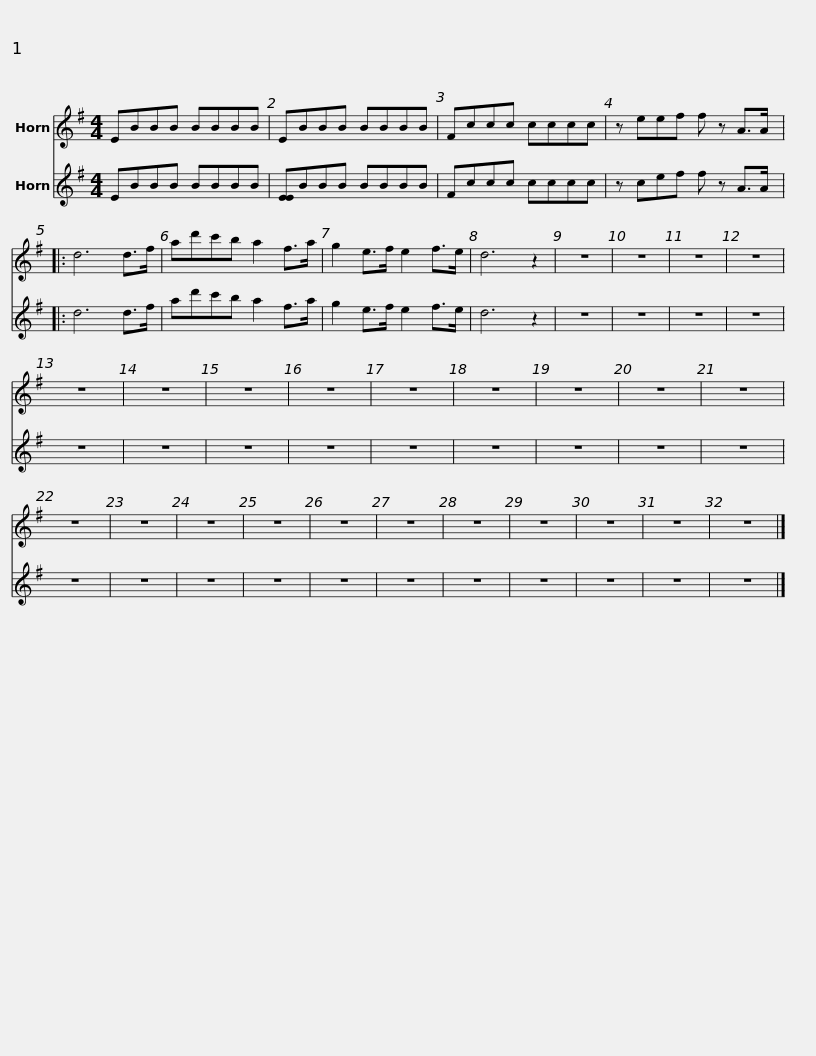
X:1
%%score 1 2
L:1/8
M:4/4
I:linebreak $
K:none
V:1 treble transpose=-7
V:2 treble transpose=-7
V:1
[K:G] EBBB BBBB | EBBB BBBB | Fccc cccc | z eef f z A>A |: d6 d>f |$ %5
 ad'c'b a2 f>a | g2 e>f e2 f>e | d6 z2 | z8 | z8 | %10
 z8 | z8 | z8 | z8 | z8 | %15
 z8 | z8 | z8 | z8 | z8 |$ %20
 z8 | z8 | z8 | z8 | z8 | %25
 z8 | z8 | z8 | z8 | z8 | %30
 z8 | z8 |] %32
V:2
[K:G] EBBB BBBB | [EE]BBB BBBB | Fccc cccc | z cef f z A>A |: d6 d>f |$ %5
 ad'c'b a2 f>a | g2 e>f e2 f>e | d6 z2 | z8 | z8 | %10
 z8 | z8 | z8 | z8 | z8 | %15
 z8 | z8 | z8 | z8 | z8 |$ %20
 z8 | z8 | z8 | z8 | z8 | %25
 z8 | z8 | z8 | z8 | z8 | %30
 z8 | z8 |] %32
